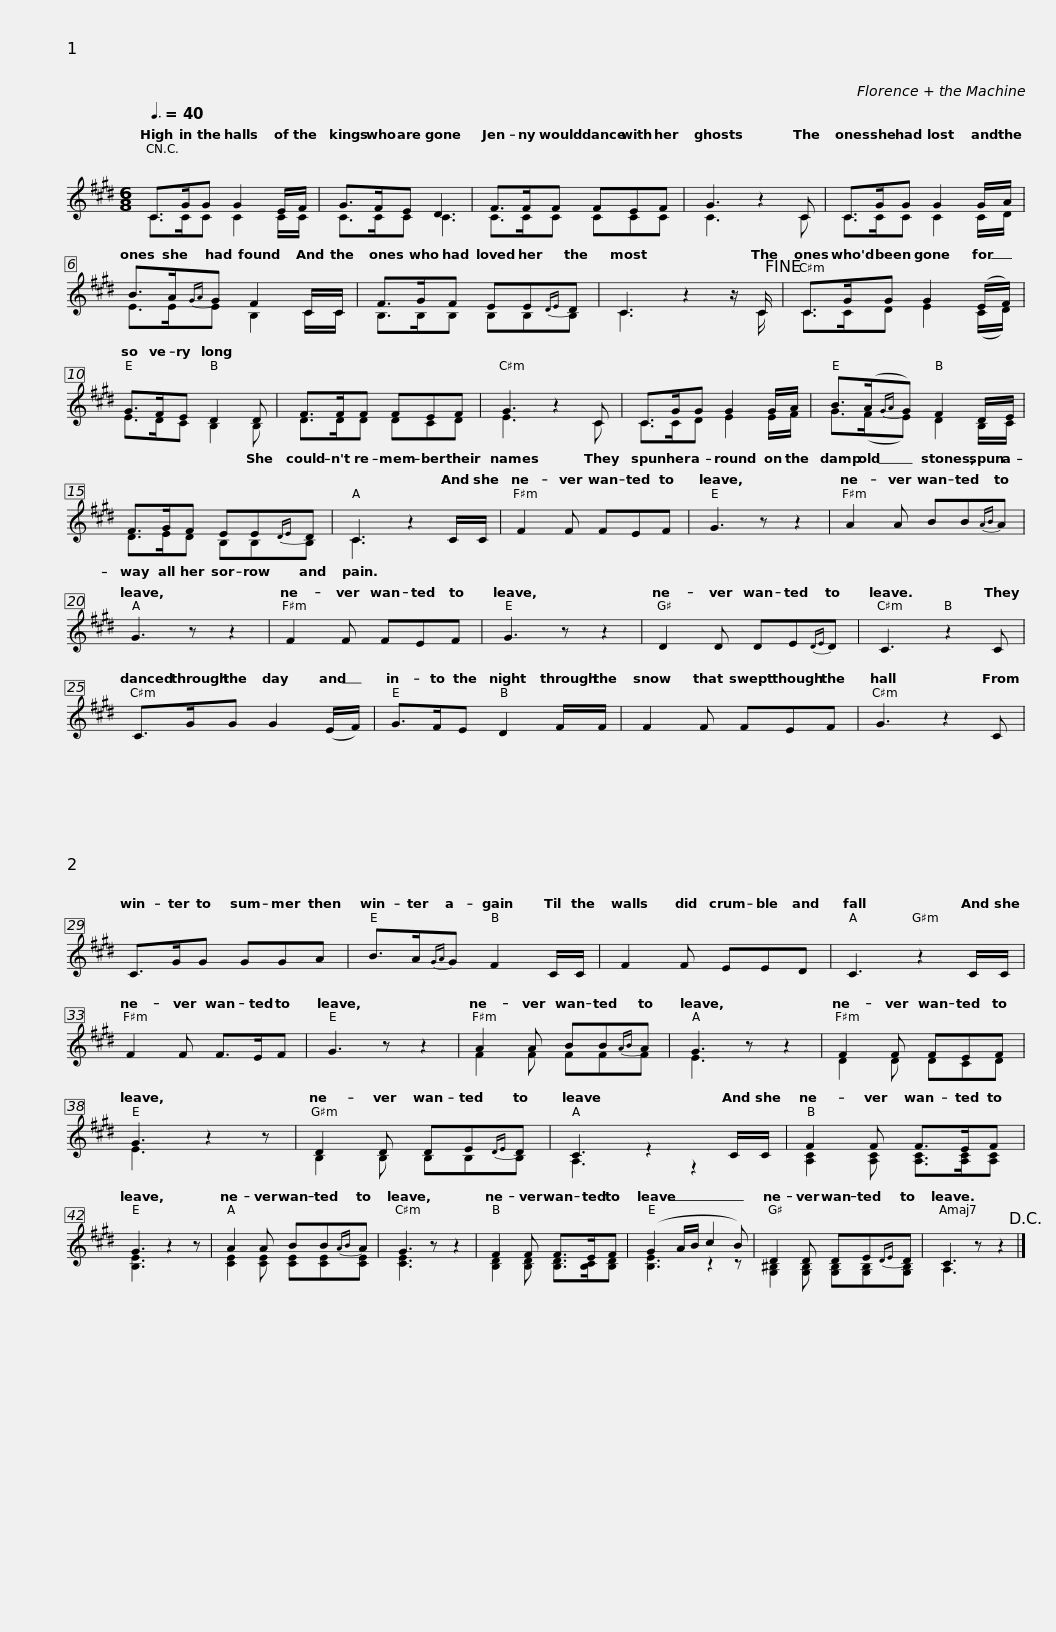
X:1
%%score ( 1 2 )
L:1/8
Q:3/8=40
M:6/8
I:linebreak $
K:E
V:1 treble
V:2 treble
V:1
 C>GG G2 E/F/ | G>FE D3 | F>FF FEF | G3 z2 C |$ C>GG G2 G/A/ | %5
 B>A{GA}G F2 C/C/ | F>GF EE{DE}D | C3 z2 z/ C/!fine! |$ C>GG G2 (E/F/) | G>FE D2 D | %10
 F>FF FEF | G3 z2 C |$ C>GG G2 G/A/ | B>(A{GA}G) F2 D/E/ | F>GF EE{DE}D | %15
 C3 z2 C/C/ |$ F2 F FEF | G3 z z2 | A2 A BB{AB}A | G3 z z2 | %20
 F2 F FEF | G3 z z2 |$ D2 D DE{DE}D | C3 z2 C | C>GG G2 (E/F/) | %25
 G>FE D2 F/F/ |$ F2 F FEF | G3 z2 C | C>GG GGA | B>A{GA}G F2 C/C/ |$ %30
 F2 F EED | C3 z2 C/C/ | F2 F F>EF | G3 z z2 | A2 A BB{AB}A | %35
 G3 z z2 |$ F2 F FEF | G3 z2 z | D2 D DE{DE}D | C3 z2 C/C/ | %40
 F2 F F>EF | G3 z2 z |$ A2 A BB{AB}A | G3 z z2 | F2 F F>EF | %45
 (G2 A/B/ c2 B) | D2 D DE{DE}D | C3 z z2!D.C.! |] %48
V:2
 C>CC C2 C/C/ | C>CC C3 | C>CC CCC | C3 x2 C |$ C>CC C2 C/D/ | %5
 E>EE B,2 C/C/ | B,>B,B, B,B,B, | C3 x5/2 C/ |$ C>CD E2 (C/D/) | E>DC B,2 B, | %10
 D>DD DCD | E3 x2 C |$ C>CD E2 E/F/ | G>(FE) D2 B,/C/ | D>ED B,B,B, | %15
 C3 x3 |$ x6 | x6 | x6 | x6 | %20
 x6 | x6 |$ x6 | x6 | x6 | %25
 x6 |$ x6 | x6 | x6 | x6 |$ %30
 x6 | x6 | x6 | x6 | F2 F FFF | %35
 E3 x3 |$ D2 D DCD | E3 x3 | B,2 B, B,B,B, | A,3 x z2 | %40
 [A,C]2 [A,C] [A,C]>[A,C][A,C] | [B,E]3 x3 |$ [CE]2 [CE] [CE][CE][CE] | [CE]3 x3 | [B,D]2 [B,D] [B,D]>[B,C][B,D] | %45
 [B,E]3 z2 z | [G,^B,]2 [G,B,] [G,B,][G,B,][G,B,] | A,3 x3 |] %48
